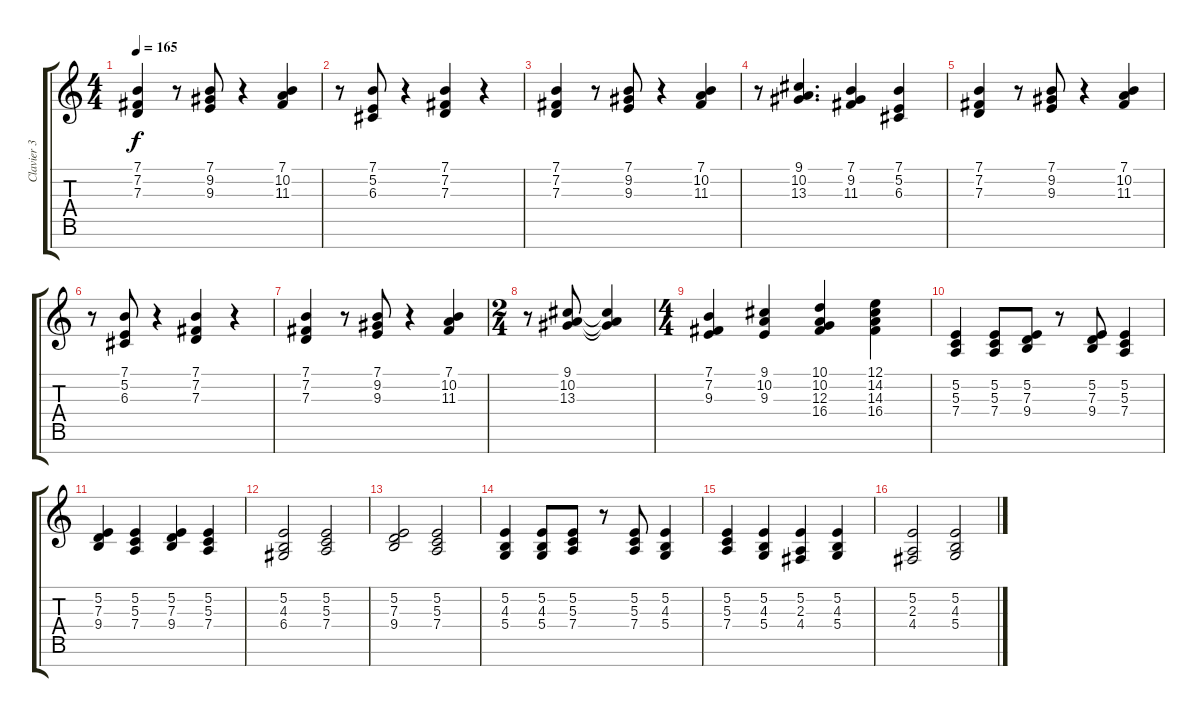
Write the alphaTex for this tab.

\track ("Clavier 3" "Clavier 3") {instrument percussiveorgan}
\staff {score tabs}
\tuning (E4 B3 G3 D3 A2 E2 B1) {hide}
\ts (4 4)
\tempo 165
\clef g2
\ks c
(7.1 7.2 7.3).4{dy f} r.8 (7.1 9.2 9.3).8 r.4 (7.1 10.2 11.3).4 |
r.8 (7.1 5.2 6.3).8 r.4 (7.1 7.2 7.3).4 r.4 |
(7.1 7.2 7.3).4 r.8 (7.1 9.2 9.3).8 r.4 (7.1 10.2 11.3).4 |
r.8 (9.1 10.2 13.3).4{d} (7.1 9.2 11.3).4 (7.1 5.2 6.3).4 |
(7.1 7.2 7.3).4 r.8 (7.1 9.2 9.3).8 r.4 (7.1 10.2 11.3).4 |
r.8 (7.1 5.2 6.3).8 r.4 (7.1 7.2 7.3).4 r.4 |
(7.1 7.2 7.3).4 r.8 (7.1 9.2 9.3).8 r.4 (7.1 10.2 11.3).4 |
\ts (2 4)
r.8 (9.1 10.2 13.3).8 (9.1{t} 10.2{t} 13.3{t}).4 |
\ts (4 4)
(7.1 7.2 9.3).4 (9.1 10.2 9.3).4 (10.1 10.2 12.3 16.4).4 (12.1 14.2 14.3 16.4).4 |
(5.2 5.3 7.4).4{volume 12} (5.2 5.3 7.4).8 (5.2 7.3 9.4).8 r.8 (5.2 7.3 9.4).8 (5.2 5.3 7.4).4 |
(5.2 7.3 9.4).4 (5.2 5.3 7.4).4 (5.2 7.3 9.4).4 (5.2 5.3 7.4).4 |
(5.2 4.3 6.4).2 (5.2 5.3 7.4).2 |
(5.2 7.3 9.4).2 (5.2 5.3 7.4).2 |
(5.2 4.3 5.4).4 (5.2 4.3 5.4).8 (5.2 5.3 7.4).8 r.8 (5.2 5.3 7.4).8 (5.2 4.3 5.4).4 |
(5.2 5.3 7.4).4 (5.2 4.3 5.4).4 (5.2 2.3 4.4).4 (5.2 4.3 5.4).4 |
(5.2 2.3 4.4).2 (5.2 4.3 5.4).2
